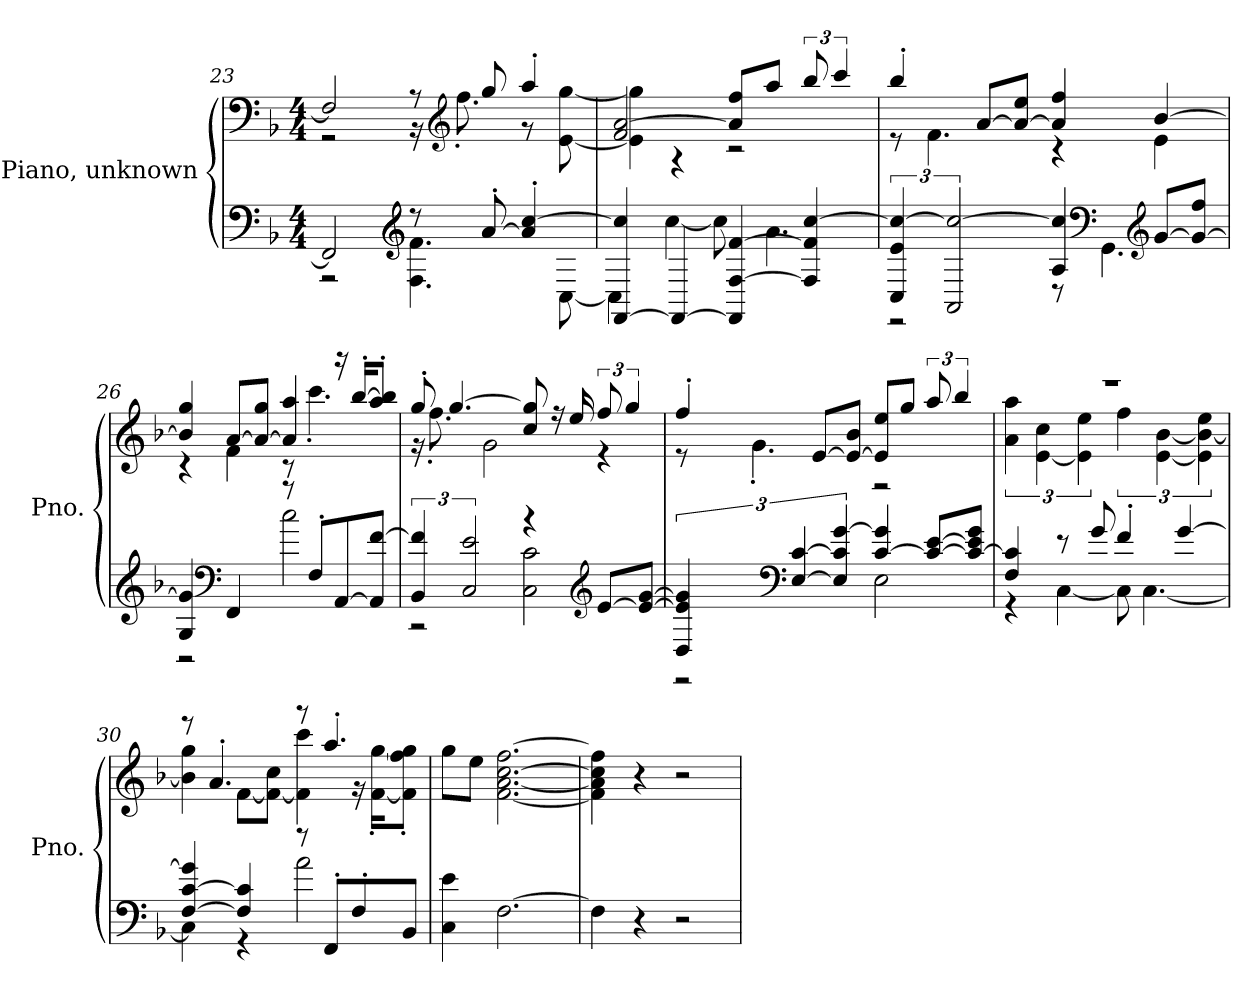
**kern	**kern
*part1	*part1
*staff2	*staff1
*I"Piano, unknown	*
*I'Pno.	*
*clefF4	*clefF4
*k[b-]	*k[b-]
*M4/4	*M4/4
=23	=23
*^	*^
2FF/]	2r	2F/]	2r
*clefG2	*	*	*
8r	4.F\ 4.f\	8r	16r
*	*	*clefG2	*
.	.	.	8.ff'\
[8a'/	.	8gg/	.
4a/]' [4cc/'	.	4aa'/	8r
.	[8C\	.	[8e\ [8gg\
!!LO:LB:g=z	!!
=24	=24	=24	=24
[4FF/ 4cc/]	4C\]	2f/ [2a/	4e\] 4gg\]
4FF/_	[4cc\	.	4r
4FF/] [4F/ [4f/	8cc\]	8a/] 8ff/L	2r
.	4.a\	8aa/J	.
4F/] 4f/] [4cc/	.	12bb-/	.
.	.	6ccc/	.
=25	=25	=25	=25
6C/ 6e/ 6cc/_	2r	4bb-'/	8r
.	.	.	4.f\
3AA/ 3cc/_	.	.	.
.	.	[8a/L	.
.	.	8a/_ 8ee/J	.
4A/ 4cc/]	8r	4a/] 4ff/	4r
*clefF4	*	*	*
.	4.GG\	.	.
*clefG2	*	*	*
[8g/L	.	[4b-/	4e\
8g/_ 8ff/J	.	.	.
=26	=26	=26	=26
4G/ 4g/]	2r	4b-/] 4gg/	4r
*clefF4	*	*	*
4FF/	.	[8a/L	4f\
.	.	8a/_ 8gg/J	.
8r	2cc\	4a/] 4aa/	8r
8F'/L	.	.	4.ccc'\
[8AA/	.	16r	.
.	.	[16bb-'/KL	.
8AA/] [8f/J	.	8aa/' 8bb-/]'J	.
!!LO:LB:g=z	!!
=27	=27	=27	=27
6BB-/ 6f/]	2r	8gg'/	16r
.	.	.	8.ff'\
.	.	[4.gg/	.
3C/ 3e/	.	.	.
.	.	.	2g\
4r	2C\ 2c\	8cc/ 8gg/]	.
.	.	16r	.
.	.	16ee/	.
*clefG2	*	*	*
[8e/L	.	12ff/	4r
.	.	6gg/	.
8e/_ [8g/J	.	.	.
=28	=28	=28	=28
6D/ 6e/] 6g/]	2r	4ff'/	8r
.	.	.	4.g'\
*clefF4	*	*	*
[6E/ [6c/	.	.	.
.	.	[8e/L	.
6E/] 6c/] [6g/	.	.	.
.	.	8e/_ 8b-/J	.
[4c/ 4g/]	2E\	8e/] 8ee/L	2r
.	.	8gg/J	.
8c/_ [8e/L	.	12aa/	.
.	.	6bb-/	.
8c/_ 8e/] 8g/J	.	.	.
=29	=29	=29	=29
4F/ 4c/]	4r	1r	6a\ 6aa\
.	.	.	[6e\ 6cc\
8r	[4C\	.	.
.	.	.	6e\] 6ee\
8g/	.	.	.
4f'/	8C\]	.	6ff\
.	[4.C\	.	.
.	.	.	[6e\ [6b-\
[4g/	.	.	.
.	.	.	6e\] 6b-\_ 6ee\
!!LO:PB:g=z	!!
=30	=30	=30	=30
[4F/ [4c/ 4g/]	4C\]	8r	4b-\] 4gg\
.	.	4.a'/	.
4F/] 4c/]	4r	.	[8f\L
.	.	.	8f\_ 8cc\J
8r	2a\	8r	4f\] 4ccc\
8FF'/L	.	4.aa'/	.
8F'/	.	.	16r
.	.	.	[16f\' [16gg\'KL
8BB-/J	.	.	8f\]' 8ff\' 8gg\]'J
*v	*v	*	*
*	*v	*v
=31	=31
4C\ 4e\	8gg\L
.	8ee\J
[2.F\	[2.f\ [2.a\ [2.cc\ [2.ff\
=32	=32
4F\]	4f\] 4a\] 4cc\] 4ff\]
4r	4r
2r	2r
=	=
*-	*-
